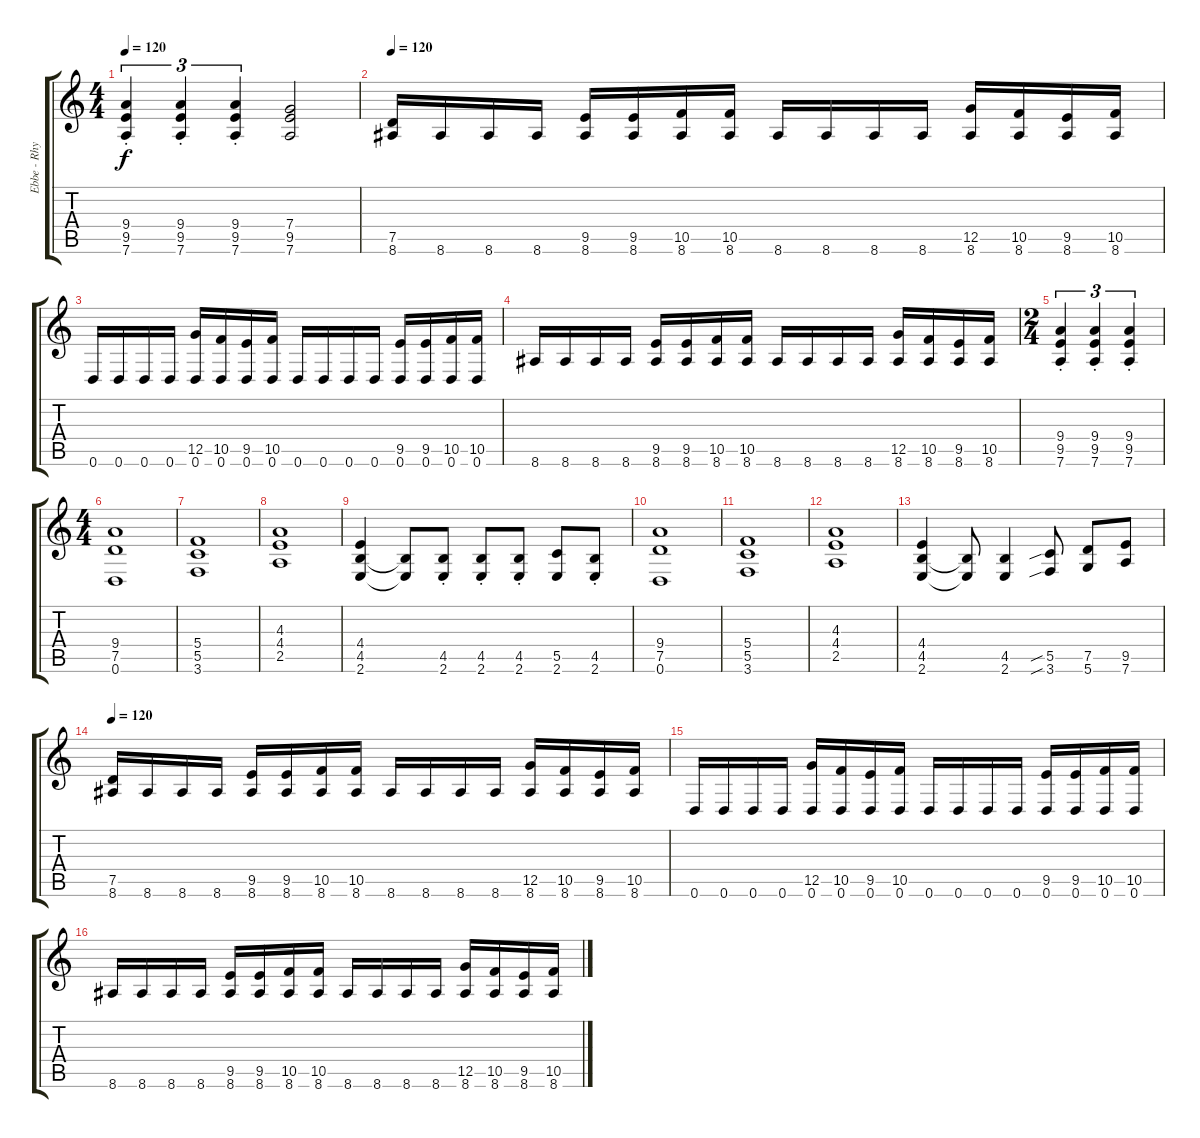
\track ("Ebbe - Rhythm Guitar" "Ebbe - Rhy") {instrument acousticguitarsteel}
\staff {score tabs}
\tuning (D4 A3 F3 C3 G2 D2) {hide}
\ts (4 4)
\tempo 120
\clef g2
\ks c
(9.4{st} 9.5{st} 7.6{st}).4{tu (3 2) dy f} (9.4{st} 9.5{st} 7.6{st}).4{tu (3 2)} (9.4{st} 9.5{st} 7.6{st}).4{tu (3 2)} (7.4 9.5 7.6).2 |
\tempo 120
(7.5 8.6).16 8.6.16 8.6.16 8.6.16 (9.5 8.6).16 (9.5 8.6).16 (10.5 8.6).16 (10.5 8.6).16 8.6.16 8.6.16 8.6.16 8.6.16 (12.5 8.6).16 (10.5 8.6).16 (9.5 8.6).16 (10.5 8.6).16 |
0.6.16 0.6.16 0.6.16 0.6.16 (12.5 0.6).16 (10.5 0.6).16 (9.5 0.6).16 (10.5 0.6).16 0.6.16 0.6.16 0.6.16 0.6.16 (9.5 0.6).16 (9.5 0.6).16 (10.5 0.6).16 (10.5 0.6).16 |
8.6.16 8.6.16 8.6.16 8.6.16 (9.5 8.6).16 (9.5 8.6).16 (10.5 8.6).16 (10.5 8.6).16 8.6.16 8.6.16 8.6.16 8.6.16 (12.5 8.6).16 (10.5 8.6).16 (9.5 8.6).16 (10.5 8.6).16 |
\ts (2 4)
(9.4{st} 9.5{st} 7.6{st}).4{tu (3 2)} (9.4{st} 9.5{st} 7.6{st}).4{tu (3 2)} (9.4{st} 9.5{st} 7.6{st}).4{tu (3 2)} |
\ts (4 4)
(9.4 7.5 0.6).1 |
(5.4 5.5 3.6).1 |
(4.3 4.4 2.5).1 |
(4.4 4.5 2.6).4 (4.5{t} 2.6{t}).8 (4.5{st} 2.6{st}).8 (4.5{st} 2.6{st}).8 (4.5{st} 2.6{st}).8 (5.5 2.6).8 (4.5{st} 2.6{st}).8 |
(9.4 7.5 0.6).1 |
(5.4 5.5 3.6).1 |
(4.3 4.4 2.5).1 |
(4.4 4.5 2.6).4 (4.5{t} 2.6{t}).8 (4.5 2.6).4 (5.5{sib} 3.6{sib}).8 (7.5 5.6).8 (9.5 7.6).8 |
\tempo 120
(7.5 8.6).16 8.6.16 8.6.16 8.6.16 (9.5 8.6).16 (9.5 8.6).16 (10.5 8.6).16 (10.5 8.6).16 8.6.16 8.6.16 8.6.16 8.6.16 (12.5 8.6).16 (10.5 8.6).16 (9.5 8.6).16 (10.5 8.6).16 |
0.6.16 0.6.16 0.6.16 0.6.16 (12.5 0.6).16 (10.5 0.6).16 (9.5 0.6).16 (10.5 0.6).16 0.6.16 0.6.16 0.6.16 0.6.16 (9.5 0.6).16 (9.5 0.6).16 (10.5 0.6).16 (10.5 0.6).16 |
8.6.16 8.6.16 8.6.16 8.6.16 (9.5 8.6).16 (9.5 8.6).16 (10.5 8.6).16 (10.5 8.6).16 8.6.16 8.6.16 8.6.16 8.6.16 (12.5 8.6).16 (10.5 8.6).16 (9.5 8.6).16 (10.5 8.6).16
